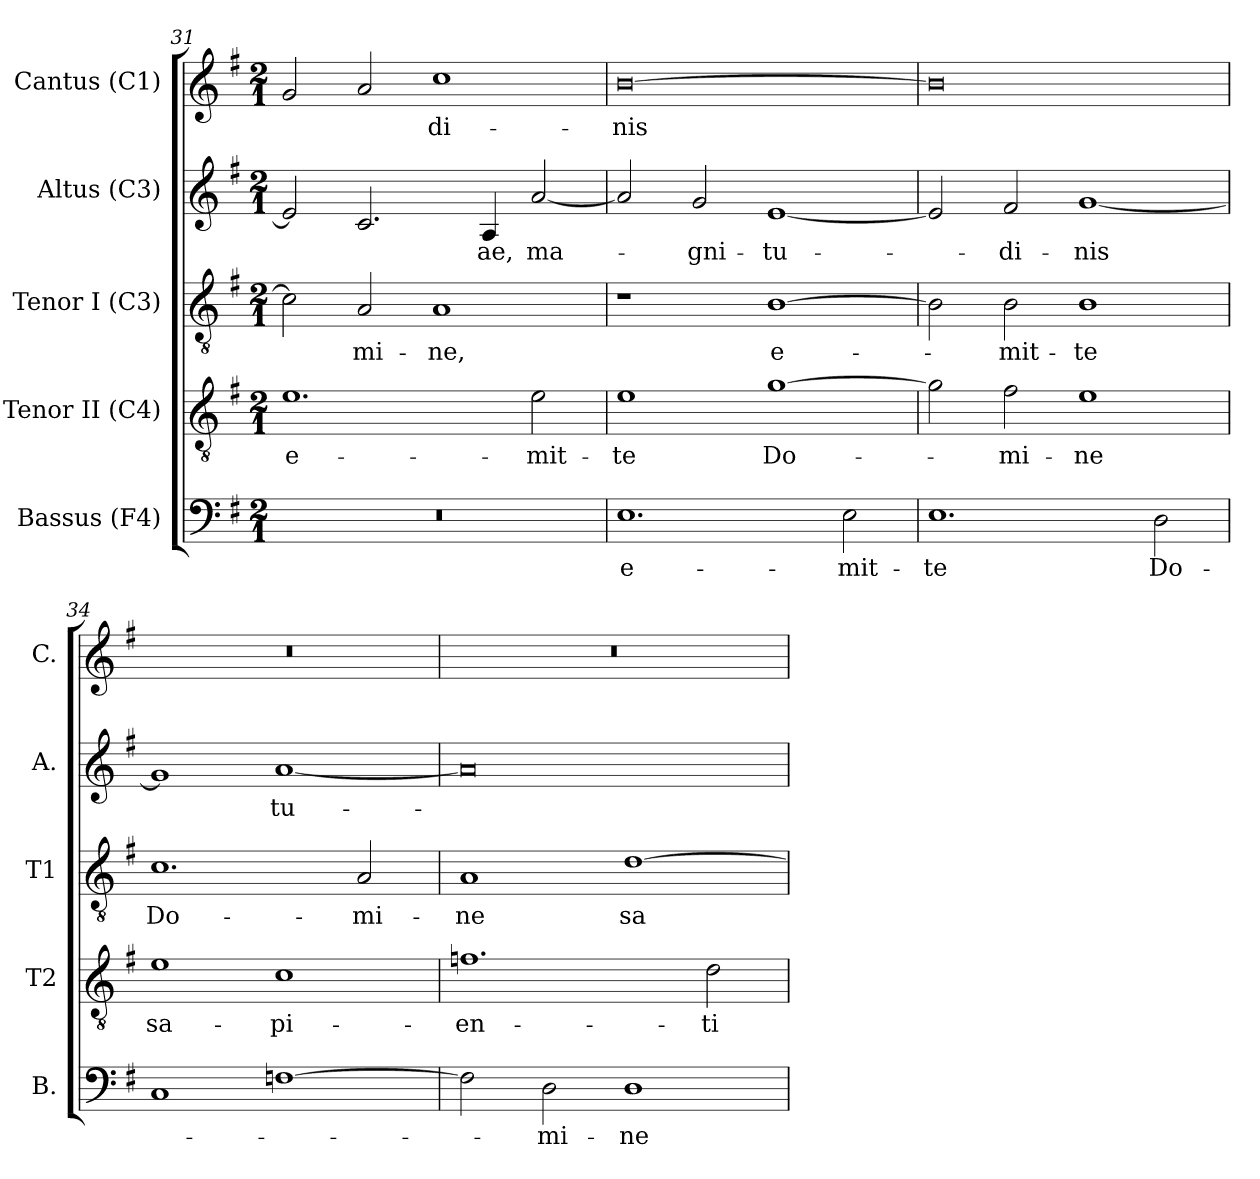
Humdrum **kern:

**kern	**text	**kern	**text	**kern	**text	**kern	**text	**kern	**text
*part5	*part5	*part4	*part4	*part3	*part3	*part2	*part2	*part1	*part1
*staff5	*staff5	*staff4	*staff4	*staff3	*staff3	*staff2	*staff2	*staff1	*staff1
*I"Bassus (F4)	*	*I"Tenor II (C4)	*	*I"Tenor I (C3)	*	*I"Altus (C3)	*	*I"Cantus (C1)	*
*I'B.	*	*I'T2	*	*I'T1	*	*I'A.	*	*I'C.	*
*clefF4	*	*clefGv2	*	*clefGv2	*	*clefG2	*	*clefG2	*
*	*	*	*	*ITrd7c12	*	*ITrd7c12	*	*	*
*k[f#]	*	*k[f#]	*	*k[f#]	*	*k[f#]	*	*k[f#]	*
*G:	*	*G:	*	*G:	*	*G:	*	*G:	*
*M2/1	*	*M2/1	*	*M2/1	*	*M2/1	*	*M2/1	*
=31	=31	=31	=31	=31	=31	=31	=31	=31	=31
!LO:N:vis=1	!	!	!	!	!	!	!	!	!
!	!	!	!LO:LY:b:color=#000000	!	!	!	!	!	!
0r	.	1.ei	e-	2Ci\]	.	2Ei/]	.	2gi/	.
!	!	!	!	!	!LO:LY:b:color=#000000	!	!	!	!
.	.	.	.	2AAi/	-mi-	2.Ci/	.	2ai/	.
!	!	!	!	!	!LO:LY:b:color=#000000	!	!	!	!
!	!	!	!	!	!	!	!	!	!LO:LY:b:color=#000000
.	.	.	.	1AAi	-ne,	.	.	1cci	-di-
!	!	!	!	!	!	!	!LO:LY:b:color=#000000	!	!
.	.	.	.	.	.	4AAi/	-ae,	.	.
!	!	!	!LO:LY:b:color=#000000	!	!	!	!	!	!
!	!	!	!	!	!	!	!LO:LY:b:color=#000000	!	!
.	.	2ei\	-mit-	.	.	[2Ai/	ma-	.	.
!!LO:PB:g=z
=32	=32	=32	=32	=32	=32	=32	=32	=32	=32
!	!LO:LY:b:color=#000000	!	!	!	!	!	!	!	!
!	!	!	!LO:LY:b:color=#000000	!	!	!	!	!	!
!	!	!	!	!	!	!	!	!	!LO:LY:b:color=#000000
1.Ei	e-	1ei	-te	1r	.	2Ai/]	.	[0bi	-nis
!	!	!	!	!	!	!	!LO:LY:b:color=#000000	!	!
.	.	.	.	.	.	2Gi/	-gni-	.	.
!	!	!	!LO:LY:b:color=#000000	!	!	!	!	!	!
!	!	!	!	!	!LO:LY:b:color=#000000	!	!	!	!
!	!	!	!	!	!	!	!LO:LY:b:color=#000000	!	!
.	.	[1gi	Do-	[1BBi	e-	[1Ei	-tu-	.	.
!	!LO:LY:b:color=#000000	!	!	!	!	!	!	!	!
2Ei\	-mit-	.	.	.	.	.	.	.	.
=33	=33	=33	=33	=33	=33	=33	=33	=33	=33
!	!LO:LY:b:color=#000000	!	!	!	!	!	!	!	!
1.Ei	-te	2gi\]	.	2BBi\]	.	2Ei/]	.	0bi]	.
!	!	!	!LO:LY:b:color=#000000	!	!	!	!	!	!
!	!	!	!	!	!LO:LY:b:color=#000000	!	!	!	!
!	!	!	!	!	!	!	!LO:LY:b:color=#000000	!	!
.	.	2f#i\	-mi-	2BBi\	-mit-	2F#i/	-di-	.	.
!	!	!	!LO:LY:b:color=#000000	!	!	!	!	!	!
!	!	!	!	!	!LO:LY:b:color=#000000	!	!	!	!
!	!	!	!	!	!	!	!LO:LY:b:color=#000000	!	!
.	.	1ei	-ne	1BBi	-te	[1Gi	-nis	.	.
!	!LO:LY:b:color=#000000	!	!	!	!	!	!	!	!
2Di\	Do-	.	.	.	.	.	.	.	.
=34	=34	=34	=34	=34	=34	=34	=34	=34	=34
!	!	!	!LO:LY:b:color=#000000	!	!	!	!	!	!
!	!	!	!	!	!LO:LY:b:color=#000000	!	!	!LO:N:vis=1	!
1Ci	.	1ei	sa-	1.Ci	Do-	1Gi]	.	0r	.
!	!	!	!LO:LY:b:color=#000000	!	!	!	!	!	!
!	!	!	!	!	!	!	!LO:LY:b:color=#000000	!	!
[1Fni	.	1ci	-pi-	.	.	[1Ai	tu-	.	.
!	!	!	!	!	!LO:LY:b:color=#000000	!	!	!	!
.	.	.	.	2AAi/	-mi-	.	.	.	.
=35	=35	=35	=35	=35	=35	=35	=35	=35	=35
!	!	!	!LO:LY:b:color=#000000	!	!	!	!	!	!
!	!	!	!	!	!LO:LY:b:color=#000000	!	!	!LO:N:vis=1	!
2Fi\]	.	1.fi	-en-	1AAi	-ne	0Ai]	.	0r	.
!	!LO:LY:b:color=#000000	!	!	!	!	!	!	!	!
2Di\	-mi-	.	.	.	.	.	.	.	.
!	!LO:LY:b:color=#000000	!	!	!	!	!	!	!	!
!	!	!	!	!	!LO:LY:b:color=#000000	!	!	!	!
1Di	-ne	.	.	[1Di	sa-	.	.	.	.
!	!	!	!LO:LY:b:color=#000000	!	!	!	!	!	!
.	.	2di\	-ti-	.	.	.	.	.	.
=	=	=	=	=	=	=	=	=	=
*-	*-	*-	*-	*-	*-	*-	*-	*-	*-
